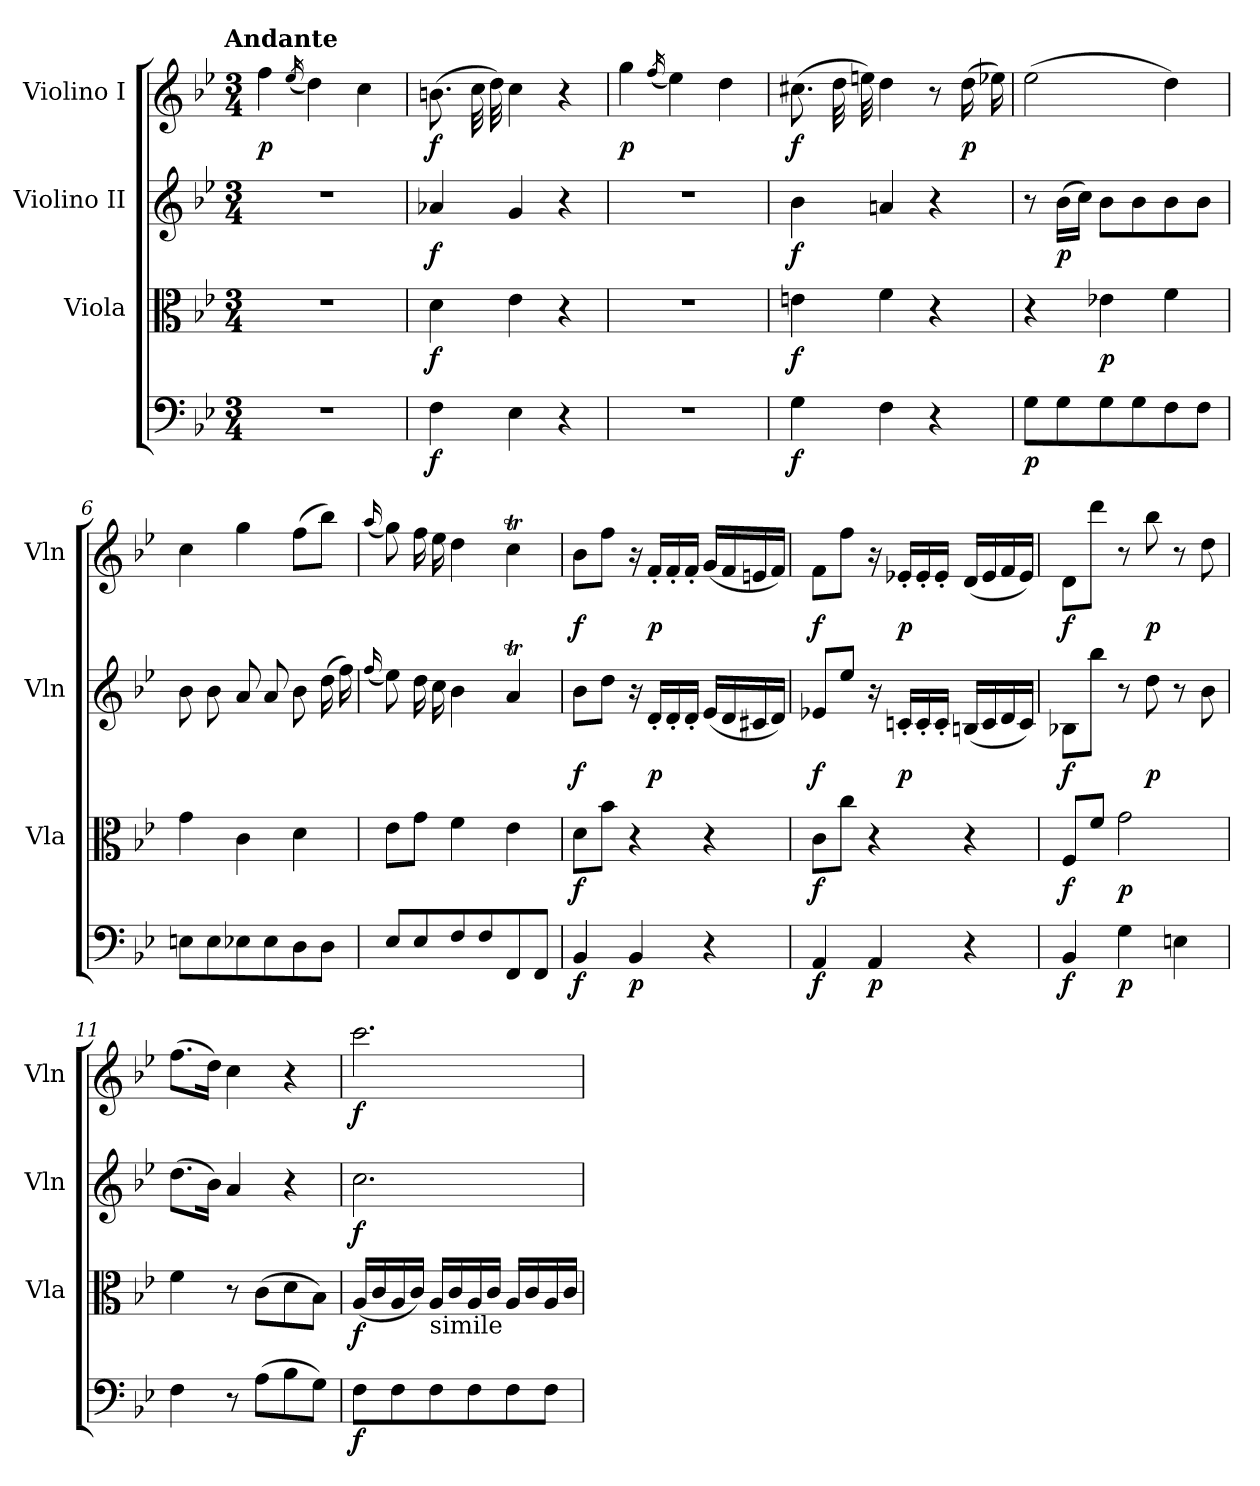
**kern	**dynam	**kern	**dynam	**kern	**dynam	**kern	**dynam
*part4	*part4	*part3	*part3	*part2	*part2	*part1	*part1
*staff4	*staff4	*staff3	*staff3	*staff2	*staff2	*staff1	*staff1
*	*	*I"Viola	*	*I"Violino II	*	*I"Violino I	*
*	*	*I'Vla	*	*I'Vln	*	*I'Vln	*
*clefF4	*	*clefC3	*	*clefG2	*	*clefG2	*
*k[b-e-]	*	*k[b-e-]	*	*k[b-e-]	*	*k[b-e-]	*
*B-:	*	*B-:	*	*B-:	*	*B-:	*
!!LO:TX:omd:t=Andante
*M3/4	*	*M3/4	*	*M3/4	*	*M3/4	*
*MM70	*	*MM70	*	*MM70	*	*MM70	*
=1	=1	=1	=1	=1	=1	=1	=1
2.r	.	2.r	.	2.r	.	4ff	p
.	.	.	.	.	.	(16qee-/	.
.	.	.	.	.	.	4dd)	.
.	.	.	.	.	.	4cc	.
=2	=2	=2	=2	=2	=2	=2	=2
4F	f	4d	f	4a-X	f	(8.bn	f
.	.	.	.	.	.	32cc	.
.	.	.	.	.	.	32dd)	.
4E-	.	4e-	.	4g	.	4cc	.
4r	.	4r	.	4r	.	4r	.
=3	=3	=3	=3	=3	=3	=3	=3
2.r	.	2.r	.	2.r	.	4gg	p
.	.	.	.	.	.	(16qff/	.
.	.	.	.	.	.	4ee-)	.
.	.	.	.	.	.	4dd	.
=4	=4	=4	=4	=4	=4	=4	=4
4G	f	4en	f	4b-	f	(8.cc#X	f
.	.	.	.	.	.	32dd	.
.	.	.	.	.	.	32een)	.
4F	.	4f	.	4an	.	4dd	.
4r	.	4r	.	4r	.	8r	.
.	.	.	.	.	.	(16dd	p
.	.	.	.	.	.	16ee-X)	.
=5	=5	=5	=5	=5	=5	=5	=5
8GL	p	4r	.	8r	.	(2ee-	.
8G	.	.	.	(16b-LL	p	.	.
.	.	.	.	16ccJJ)	.	.	.
8G	.	4e-X	p	8b-L	.	.	.
8G	.	.	.	8b-	.	.	.
8F	.	4f	.	8b-	.	4dd)	.
8FJ	.	.	.	8b-J	.	.	.
=6	=6	=6	=6	=6	=6	=6	=6
8EnL	.	4g	.	8b-	.	4cc	.
8E	.	.	.	8b-	.	.	.
8E-X	.	4c	.	8a	.	4gg	.
8E-	.	.	.	8a	.	.	.
8D	.	4d	.	8b-	.	(8ffL	.
8DJ	.	.	.	(16dd	.	8bb-J)	.
.	.	.	.	16ff)	.	.	.
!!LO:LB:g=z
=7	=7	=7	=7	=7	=7	=7	=7
.	.	.	.	(16qqff/	.	(16qqaa/	.
8E-L	.	8e-L	.	8ee-)	.	8gg)	.
8E-	.	8gJ	.	16dd	.	16ff	.
.	.	.	.	16cc	.	16ee-	.
8F	.	4f	.	4b-	.	4dd	.
8F	.	.	.	.	.	.	.
8FF	.	4e-	.	4at	.	4ccT	.
8FFJ	.	.	.	.	.	.	.
=8	=8	=8	=8	=8	=8	=8	=8
4BB-	f	8dL	f	8b-L	f	8b-L	f
.	.	8b-J	.	8ddJ	.	8ffJ	.
4BB-	p	4r	.	16r	.	16r	.
.	.	.	.	16d'LL	p	16f'LL	p
.	.	.	.	16d'	.	16f'	.
.	.	.	.	16d'JJ	.	16f'JJ	.
4r	.	4r	.	(16e-LL	.	(16gLL	.
.	.	.	.	16d	.	16f	.
.	.	.	.	16c#X	.	16en	.
.	.	.	.	16dJJ)	.	16fJJ)	.
=9	=9	=9	=9	=9	=9	=9	=9
4AA	f	8cL	f	8e-XL	f	8fL	f
.	.	8ccJ	.	8ee-J	.	8ffJ	.
4AA	p	4r	.	16r	.	16r	.
.	.	.	.	16cn'LL	p	16e-X'LL	p
.	.	.	.	16c'	.	16e-'	.
.	.	.	.	16c'JJ	.	16e-'JJ	.
4r	.	4r	.	(16BnLL	.	(16dLL	.
.	.	.	.	16c	.	16e-	.
.	.	.	.	16d	.	16f	.
.	.	.	.	16cJJ)	.	16e-JJ)	.
=10	=10	=10	=10	=10	=10	=10	=10
4BB-	f	8FL	f	8B-XL	f	8dL	f
.	.	8fJ	.	8bb-J	.	8dddJ	.
4G	p	2g	p	8r	.	8r	.
.	.	.	.	8dd	p	8bb-	p
4En	.	.	.	8r	.	8r	.
.	.	.	.	8b-	.	8dd	.
=11	=11	=11	=11	=11	=11	=11	=11
4F	.	4f	.	(8.ddL	.	(8.ffL	.
.	.	.	.	16b-Jk)	.	16ddJk)	.
8r	.	8r	.	4a	.	4cc	.
(8AL	.	(8cL	.	.	.	.	.
8B-	.	8d	.	4r	.	4r	.
8GJ)	.	8B-J)	.	.	.	.	.
!!LO:LB:g=z
=12	=12	=12	=12	=12	=12	=12	=12
8FL	f	(16ALL	f	2.cc	f	2.ccc	f
.	.	16c	.	.	.	.	.
8F	.	16A	.	.	.	.	.
.	.	16cJJ)	.	.	.	.	.
!	!	!LO:TX:b:t=simile	!	!	!	!	!
8F	.	16ALL	.	.	.	.	.
.	.	16c	.	.	.	.	.
8F	.	16A	.	.	.	.	.
.	.	16cJJ	.	.	.	.	.
8F	.	16ALL	.	.	.	.	.
.	.	16c	.	.	.	.	.
8FJ	.	16A	.	.	.	.	.
.	.	16cJJ	.	.	.	.	.
=	=	=	=	=	=	=	=
*-	*-	*-	*-	*-	*-	*-	*-
